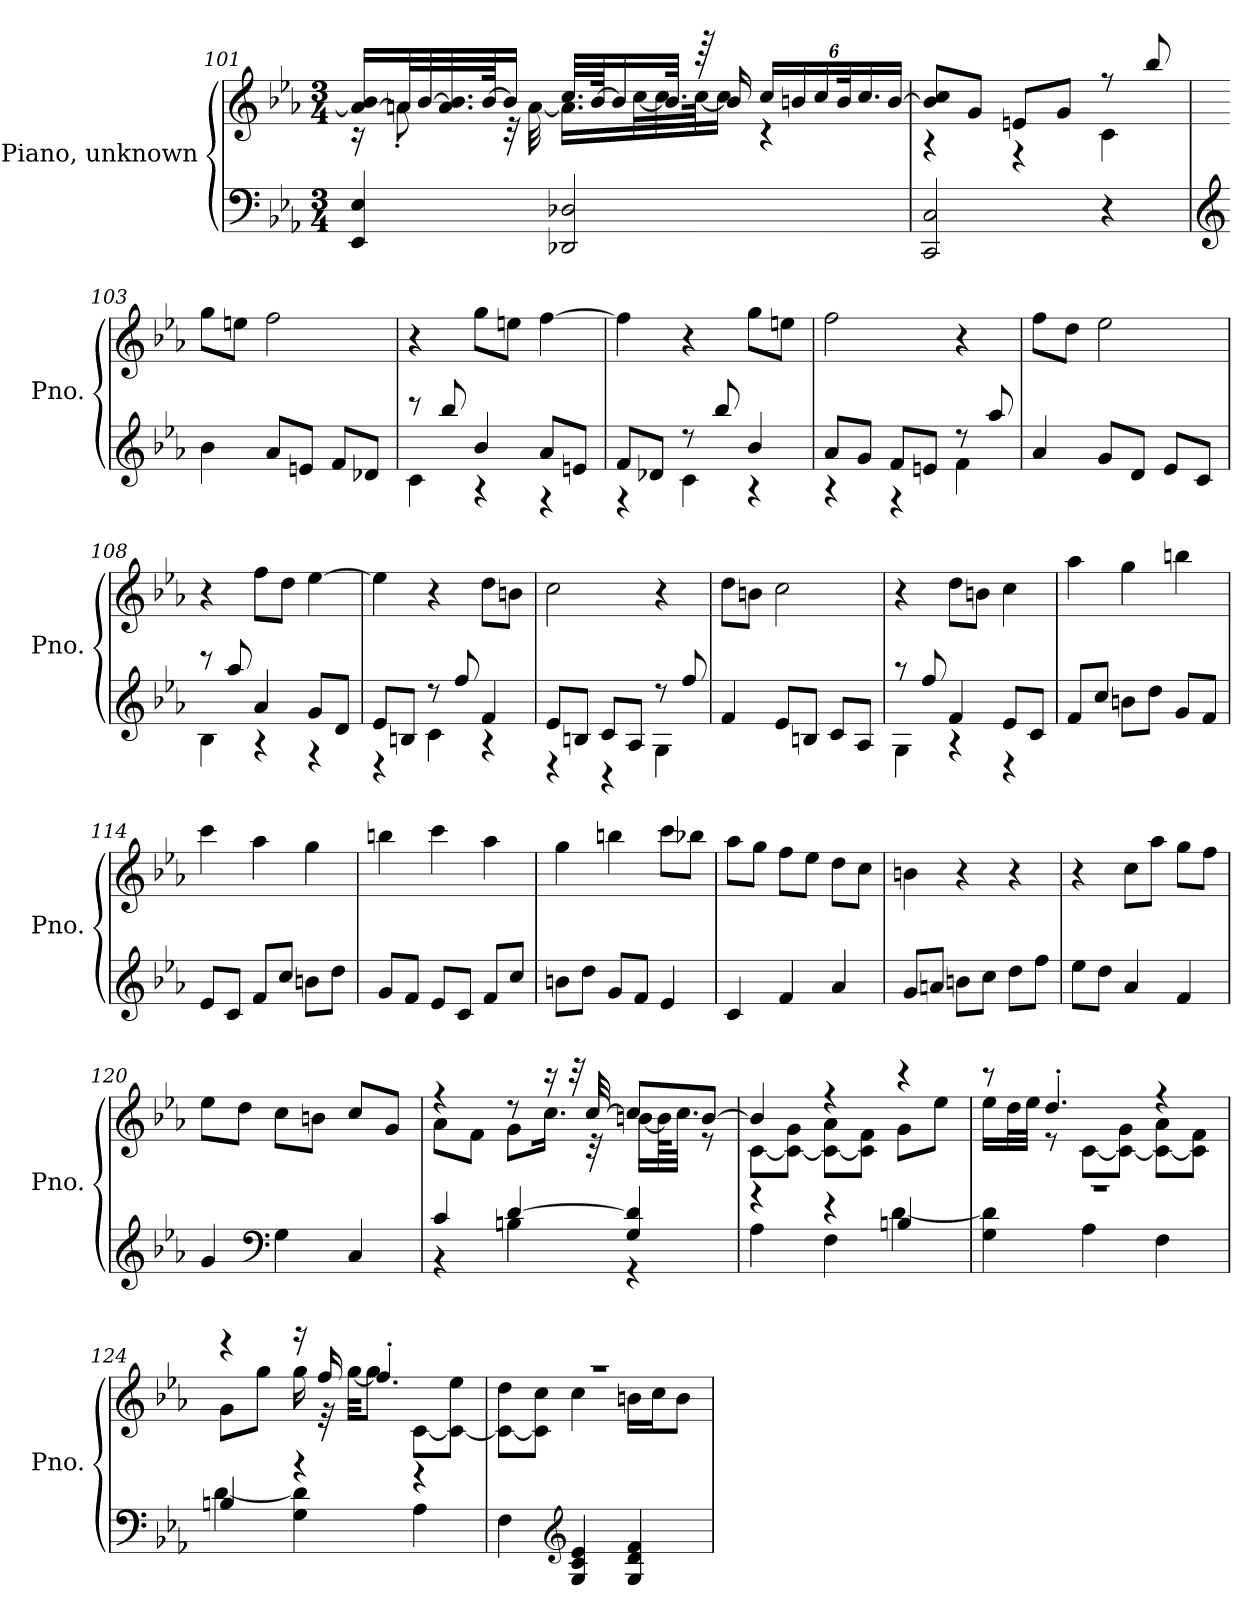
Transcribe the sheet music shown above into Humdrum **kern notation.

**kern	**kern
*part1	*part1
*staff2	*staff1
*I"Piano, unknown	*
*I'Pno.	*
!!LO:LB:g=z
*clefF4	*clefG2
*k[b-e-a-]	*k[b-e-a-]
*M3/4	*M3/4
=101	=101
*	*^
4EE-/ 4E-/	16a-/_ 16b-/LL	16r
.	32a-/L]	8an'\
.	[32b-/	.
.	32.a/ 32.b-/]	.
.	[64b-/JK	.
.	16b-/JJ]	32r
.	.	[32a\
2DD-X/ 2D-X/	32.cc/LLL	16.a\LL]
.	[64b-/JK	.
.	16b-/]	.
.	.	[32cc\L
.	32.b-/JJk	32.cc\]
.	64r	[64cc\JK
.	16b-/	16cc\JJ]
*	*Xbrackettup	*
.	24cc/LL	4r
.	24bn/	.
.	24cc/	.
.	48b/K	.
.	24.cc/	.
.	[24b/JJ	.
=102	=102	=102
2CC/ 2C/	8b/] 8cc/L	4r
.	8g/J	.
.	8en/L	4r
.	8g/J	.
4r	8r	4c\
.	8bb-/	.
*	*v	*v
!!LO:LB:g=z
=103	=103
*clefG2	*
4b-\	8gg\L
.	8een\J
8a-/L	2ff\
8en/J	.
8f/L	.
8d-X/J	.
=104	=104
*^	*
8r	4c\	4r
8bb-/	.	.
4b-/	4r	8gg\L
.	.	8een\J
8a-/L	4r	[4ff\
8en/J	.	.
=105	=105	=105
8f/L	4r	4ff\]
8d-X/J	.	.
8r	4c\	4r
8bb-/	.	.
4b-/	4r	8gg\L
.	.	8een\J
=106	=106	=106
8a-/L	4r	2ff\
8g/J	.	.
8f/L	4r	.
8en/J	.	.
8r	4f\	4r
8aa-/	.	.
*v	*v	*
=107	=107
4a-/	8ff\L
.	8dd\J
8g/L	2ee-\
8d/J	.
8e-/L	.
8c/J	.
!!LO:LB:g=z
=108	=108
*^	*
8r	4B-\	4r
8aa-/	.	.
4a-/	4r	8ff\L
.	.	8dd\J
8g/L	4r	[4ee-\
8d/J	.	.
=109	=109	=109
8e-/L	4r	4ee-\]
8Bn/J	.	.
8r	4c\	4r
8ff/	.	.
4f/	4r	8dd\L
.	.	8bn\J
=110	=110	=110
8e-/L	4r	2cc\
8Bn/J	.	.
8c/L	4r	.
8A-/J	.	.
8r	4G\	4r
8ff/	.	.
*v	*v	*
=111	=111
4f/	8dd\L
.	8bn\J
8e-/L	2cc\
8Bn/J	.
8c/L	.
8A-/J	.
=112	=112
*^	*
8r	4G\	4r
8ff/	.	.
4f/	4r	8dd\L
.	.	8bn\J
8e-/L	4r	4cc\
8c/J	.	.
*v	*v	*
!!LO:LB:g=z
=113	=113
8f/L	4aa-\
8cc/J	.
8bn\L	4gg\
8dd\J	.
8g/L	4bbn\
8f/J	.
=114	=114
8e-/L	4ccc\
8c/J	.
8f/L	4aa-\
8cc/J	.
8bn\L	4gg\
8dd\J	.
=115	=115
8g/L	4bbn\
8f/J	.
8e-/L	4ccc\
8c/J	.
8f/L	4aa-\
8cc/J	.
=116	=116
8bn\L	4gg\
8dd\J	.
8g/L	4bbn\
8f/J	.
4e-/	8ccc\L
.	8bb-X\J
=117	=117
4c/	8aa-\L
.	8gg\J
4f/	8ff\L
.	8ee-\J
4a-/	8dd\L
.	8cc\J
=118	=118
8g/L	4bn\
8an/J	.
8bn\L	4r
8cc\J	.
8dd\L	4r
8ff\J	.
!!LO:LB:g=z
=119	=119
8ee-\L	4r
8dd\J	.
4a-/	8cc\L
.	8aa-\J
4f/	8gg\L
.	8ff\J
=120	=120
4g/	8ee-\L
.	8dd\J
*clefF4	*
4G\	8cc\L
.	8bn\J
4C/	8cc/L
.	8g/J
=121	=121
*^	*^
4c/	4r	4r	8a-\L
.	.	.	8f\J
[4d/	4Bn\	8r	8g\L
.	.	16r	16.cc\Jk
.	.	32r	.
.	.	[32cc/	32r
4G/ 4d/]	4r	8cc/L]	[16bn\LL
.	.	.	64b\KL]
.	.	.	32.cc\JJJ
.	.	[8b/J	8r
=122	=122	=122	=122
4r	4A-\	4b/]	[8c\L
.	.	.	8c\_ 8g\J
4r	4F\	4r	8c\_ 8a-\L
.	.	.	8c\] 8f\J
4Bn/	[4d\	4r	8g\L
.	.	.	8ee-\J
!!LO:PB:g=z	!!
=123	=123	=123	=123
2.r	4G\ 4d\]	8r	16ee-\LL
.	.	.	32dd\L
.	.	.	32ee-\JJJ
.	.	4.dd'/	8r
.	4A-\	.	[8c\L
.	.	.	8c\_ 8g\J
.	4F\	4r	8c\_ 8a-\L
.	.	.	8c\] 8f\J
=124	=124	=124	=124
4Bn/	[4d\	4r	8g\L
.	.	.	8gg\J
4r	4G\ 4d\]	16r	16gg\
.	.	16ff/	32r
.	.	.	[32gg\KKL
.	.	4.ff'/	8gg\J]
4r	4A-\	.	[8c\L
.	.	.	8c\_ 8ee-\J
*v	*v	*	*
=125	=125	=125
4F\	2.r	8c\_ 8dd\L
.	.	8c\] 8cc\J
*clefG2	*	*
4G/ 4c/ 4e-/	.	4cc\
4G/ 4d/ 4f/	.	16bn\LL
.	.	16cc\J
.	.	8b\J
*	*v	*v
=	=
*-	*-
